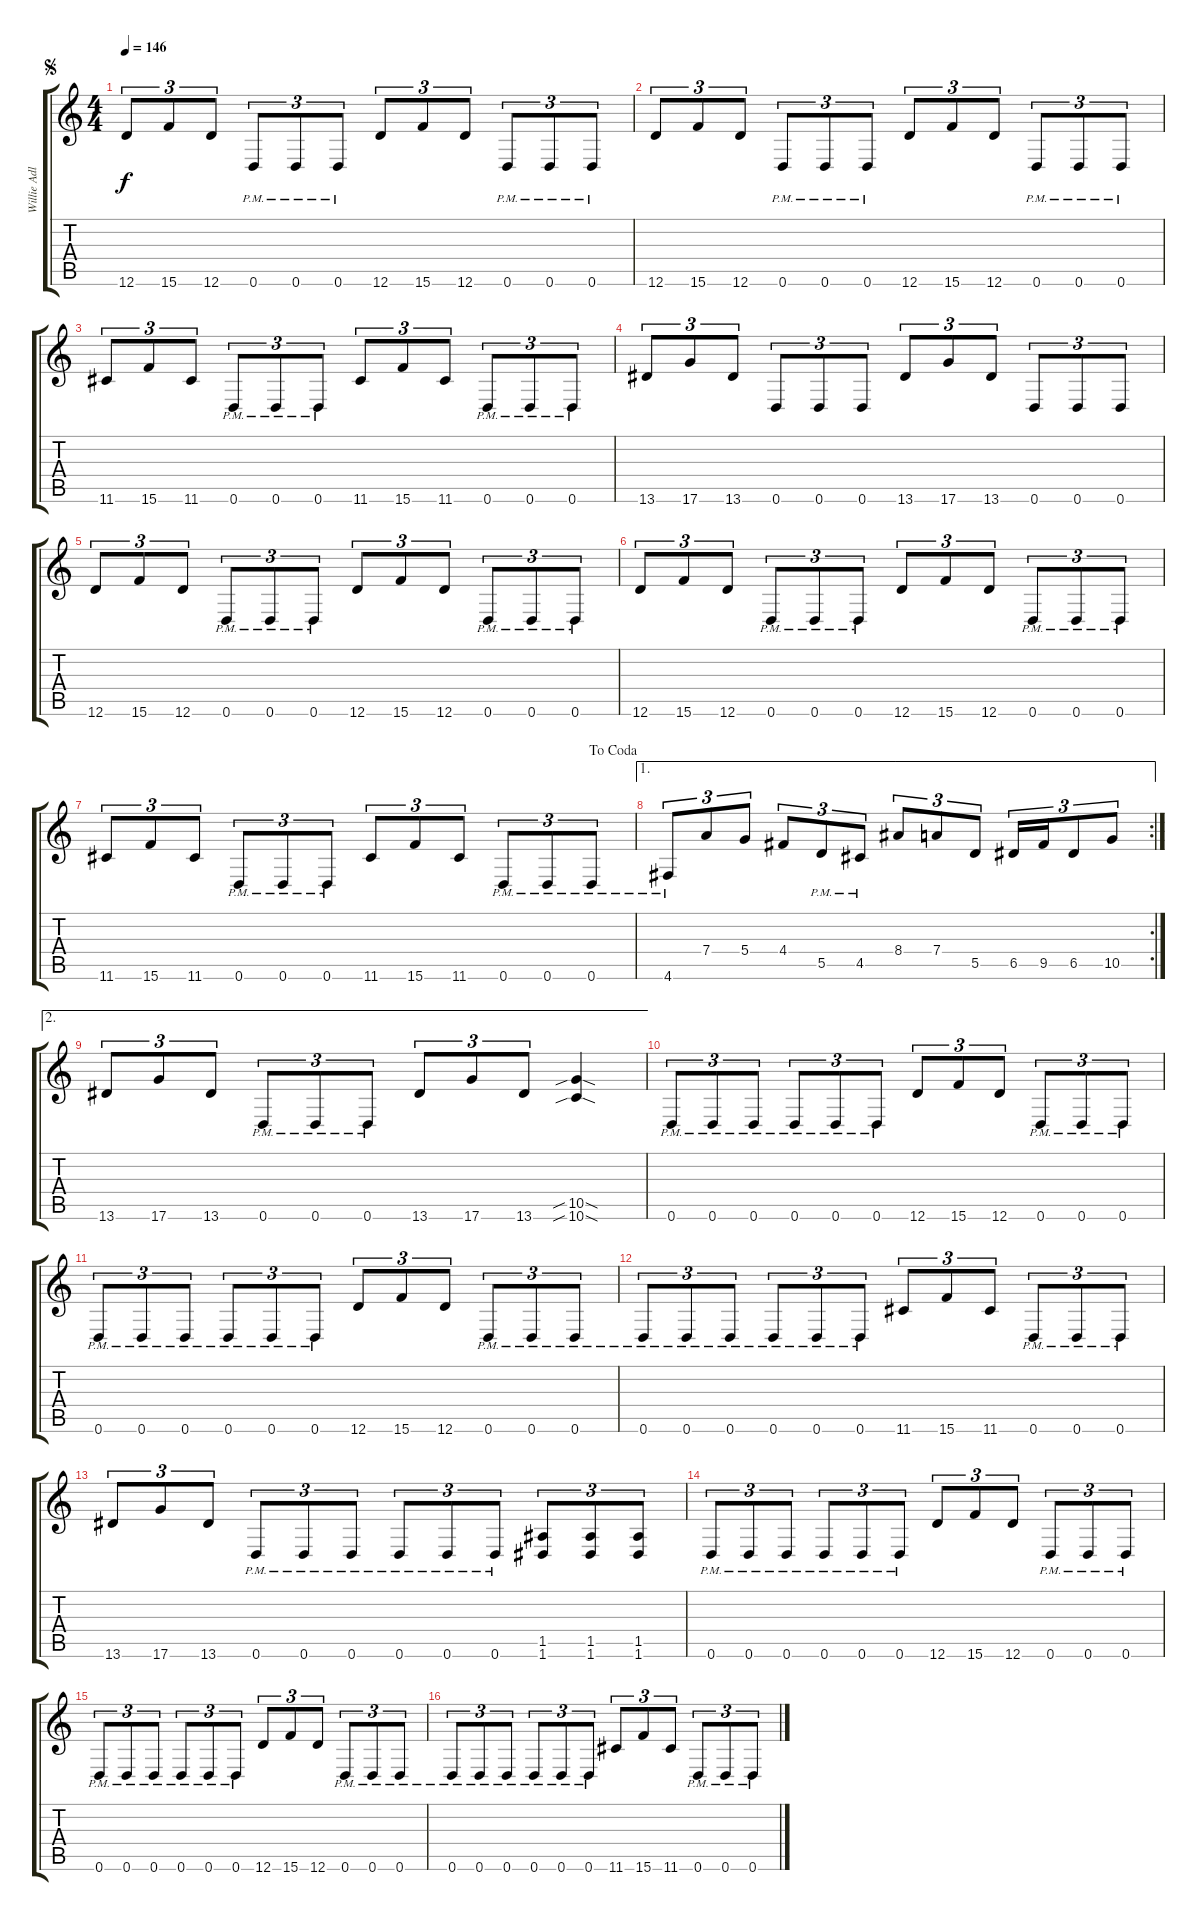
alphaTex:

\track ("Willie Adler" "Willie Adl") {instrument distortionguitar}
\staff {score tabs}
\tuning (E4 B3 G3 D3 A2 D2) {hide}
\ts (4 4)
\jump segno
\tempo 146
\clef g2
\ks c
12.6.8{tu (3 2) dy f} 15.6.8{tu (3 2)} 12.6.8{tu (3 2)} 0.6{pm}.8{tu (3 2)} 0.6{pm}.8{tu (3 2)} 0.6{pm}.8{tu (3 2)} 12.6.8{tu (3 2)} 15.6.8{tu (3 2)} 12.6.8{tu (3 2)} 0.6{pm}.8{tu (3 2)} 0.6{pm}.8{tu (3 2)} 0.6{pm}.8{tu (3 2)} |
12.6.8{tu (3 2)} 15.6.8{tu (3 2)} 12.6.8{tu (3 2)} 0.6{pm}.8{tu (3 2)} 0.6{pm}.8{tu (3 2)} 0.6{pm}.8{tu (3 2)} 12.6.8{tu (3 2)} 15.6.8{tu (3 2)} 12.6.8{tu (3 2)} 0.6{pm}.8{tu (3 2)} 0.6{pm}.8{tu (3 2)} 0.6{pm}.8{tu (3 2)} |
11.6.8{tu (3 2)} 15.6.8{tu (3 2)} 11.6.8{tu (3 2)} 0.6{pm}.8{tu (3 2)} 0.6{pm}.8{tu (3 2)} 0.6{pm}.8{tu (3 2)} 11.6.8{tu (3 2)} 15.6.8{tu (3 2)} 11.6.8{tu (3 2)} 0.6{pm}.8{tu (3 2)} 0.6{pm}.8{tu (3 2)} 0.6{pm}.8{tu (3 2)} |
13.6.8{tu (3 2)} 17.6.8{tu (3 2)} 13.6.8{tu (3 2)} 0.6.8{tu (3 2)} 0.6.8{tu (3 2)} 0.6.8{tu (3 2)} 13.6.8{tu (3 2)} 17.6.8{tu (3 2)} 13.6.8{tu (3 2)} 0.6.8{tu (3 2)} 0.6.8{tu (3 2)} 0.6.8{tu (3 2)} |
12.6.8{tu (3 2)} 15.6.8{tu (3 2)} 12.6.8{tu (3 2)} 0.6{pm}.8{tu (3 2)} 0.6{pm}.8{tu (3 2)} 0.6{pm}.8{tu (3 2)} 12.6.8{tu (3 2)} 15.6.8{tu (3 2)} 12.6.8{tu (3 2)} 0.6{pm}.8{tu (3 2)} 0.6{pm}.8{tu (3 2)} 0.6{pm}.8{tu (3 2)} |
12.6.8{tu (3 2)} 15.6.8{tu (3 2)} 12.6.8{tu (3 2)} 0.6{pm}.8{tu (3 2)} 0.6{pm}.8{tu (3 2)} 0.6{pm}.8{tu (3 2)} 12.6.8{tu (3 2)} 15.6.8{tu (3 2)} 12.6.8{tu (3 2)} 0.6{pm}.8{tu (3 2)} 0.6{pm}.8{tu (3 2)} 0.6{pm}.8{tu (3 2)} |
\jump dacoda
11.6.8{tu (3 2)} 15.6.8{tu (3 2)} 11.6.8{tu (3 2)} 0.6{pm}.8{tu (3 2)} 0.6{pm}.8{tu (3 2)} 0.6{pm}.8{tu (3 2)} 11.6.8{tu (3 2)} 15.6.8{tu (3 2)} 11.6.8{tu (3 2)} 0.6{pm}.8{tu (3 2)} 0.6{pm}.8{tu (3 2)} 0.6{pm}.8{tu (3 2)} |
\ae 1
\rc 2
4.6{pm}.8{tu (3 2)} 7.4.8{tu (3 2)} 5.4.8{tu (3 2)} 4.4.8{tu (3 2)} 5.5{pm}.8{tu (3 2)} 4.5{pm}.8{tu (3 2)} 8.4.8{tu (3 2)} 7.4.8{tu (3 2)} 5.5.8{tu (3 2)} 6.5.16{tu (3 2)} 9.5.16{tu (3 2)} 6.5.8{tu (3 2)} 10.5.8{tu (3 2)} |
\ae 2
13.6.8{tu (3 2)} 17.6.8{tu (3 2)} 13.6.8{tu (3 2)} 0.6{pm}.8{tu (3 2)} 0.6{pm}.8{tu (3 2)} 0.6{pm}.8{tu (3 2)} 13.6.8{tu (3 2)} 17.6.8{tu (3 2)} 13.6.8{tu (3 2)} (10.5{sib sod} 10.6{sib sod}).4 |
0.6{pm}.8{tu (3 2)} 0.6{pm}.8{tu (3 2)} 0.6{pm}.8{tu (3 2)} 0.6{pm}.8{tu (3 2)} 0.6{pm}.8{tu (3 2)} 0.6{pm}.8{tu (3 2)} 12.6.8{tu (3 2)} 15.6.8{tu (3 2)} 12.6.8{tu (3 2)} 0.6{pm}.8{tu (3 2)} 0.6{pm}.8{tu (3 2)} 0.6{pm}.8{tu (3 2)} |
0.6{pm}.8{tu (3 2)} 0.6{pm}.8{tu (3 2)} 0.6{pm}.8{tu (3 2)} 0.6{pm}.8{tu (3 2)} 0.6{pm}.8{tu (3 2)} 0.6{pm}.8{tu (3 2)} 12.6.8{tu (3 2)} 15.6.8{tu (3 2)} 12.6.8{tu (3 2)} 0.6{pm}.8{tu (3 2)} 0.6{pm}.8{tu (3 2)} 0.6{pm}.8{tu (3 2)} |
0.6{pm}.8{tu (3 2)} 0.6{pm}.8{tu (3 2)} 0.6{pm}.8{tu (3 2)} 0.6{pm}.8{tu (3 2)} 0.6{pm}.8{tu (3 2)} 0.6{pm}.8{tu (3 2)} 11.6.8{tu (3 2)} 15.6.8{tu (3 2)} 11.6.8{tu (3 2)} 0.6{pm}.8{tu (3 2)} 0.6{pm}.8{tu (3 2)} 0.6{pm}.8{tu (3 2)} |
13.6.8{tu (3 2)} 17.6.8{tu (3 2)} 13.6.8{tu (3 2)} 0.6{pm}.8{tu (3 2)} 0.6{pm}.8{tu (3 2)} 0.6{pm}.8{tu (3 2)} 0.6{pm}.8{tu (3 2)} 0.6{pm}.8{tu (3 2)} 0.6{pm}.8{tu (3 2)} (1.5 1.6).8{tu (3 2)} (1.5 1.6).8{tu (3 2)} (1.5 1.6).8{tu (3 2)} |
0.6{pm}.8{tu (3 2)} 0.6{pm}.8{tu (3 2)} 0.6{pm}.8{tu (3 2)} 0.6{pm}.8{tu (3 2)} 0.6{pm}.8{tu (3 2)} 0.6{pm}.8{tu (3 2)} 12.6.8{tu (3 2)} 15.6.8{tu (3 2)} 12.6.8{tu (3 2)} 0.6{pm}.8{tu (3 2)} 0.6{pm}.8{tu (3 2)} 0.6{pm}.8{tu (3 2)} |
0.6{pm}.8{tu (3 2)} 0.6{pm}.8{tu (3 2)} 0.6{pm}.8{tu (3 2)} 0.6{pm}.8{tu (3 2)} 0.6{pm}.8{tu (3 2)} 0.6{pm}.8{tu (3 2)} 12.6.8{tu (3 2)} 15.6.8{tu (3 2)} 12.6.8{tu (3 2)} 0.6{pm}.8{tu (3 2)} 0.6{pm}.8{tu (3 2)} 0.6{pm}.8{tu (3 2)} |
0.6{pm}.8{tu (3 2)} 0.6{pm}.8{tu (3 2)} 0.6{pm}.8{tu (3 2)} 0.6{pm}.8{tu (3 2)} 0.6{pm}.8{tu (3 2)} 0.6{pm}.8{tu (3 2)} 11.6.8{tu (3 2)} 15.6.8{tu (3 2)} 11.6.8{tu (3 2)} 0.6{pm}.8{tu (3 2)} 0.6{pm}.8{tu (3 2)} 0.6{pm}.8{tu (3 2)}
